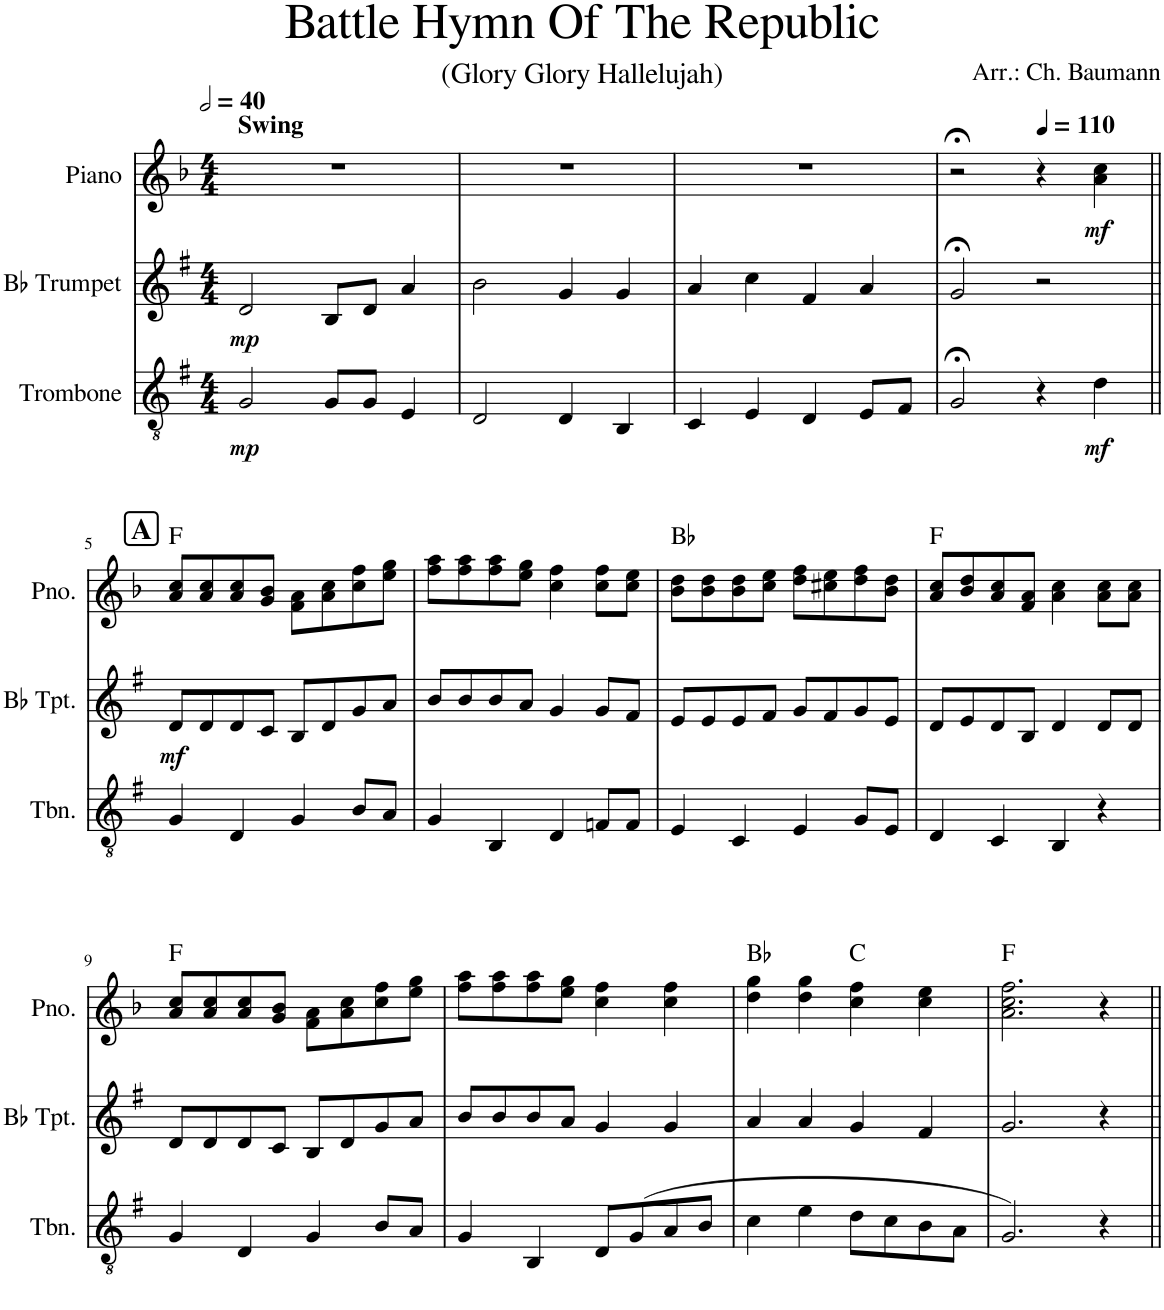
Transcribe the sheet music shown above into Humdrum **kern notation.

**kern	**dynam	**kern	**dynam	**kern	**dynam	**harte
*part3	*part3	*part2	*part2	*part1	*part1	*part1
*staff3	*staff3	*staff2	*staff2	*staff1	*staff1	*
*I"Trombone	*	*I"Bb Trumpet	*	*I"Piano	*	*
*I'Tbn.	*	*I'Bb Tpt.	*	*I'Pno.	*	*
*clefGv2	*	*clefG2	*	*clefG2	*	*
*Trd1c2	*	*Trd1c2	*	*	*	*
*k[f#]	*	*k[f#]	*	*k[b-]	*	*
*M4/4	*	*M4/4	*	*M4/4	*	*
*MM80	*	*MM80	*	*MM80	*	*
=1	=1	=1	=1	=1	=1	=1
!	!	!	!	!LO:TX:a:B:t=Swing	!	!
!	!LO:DY:b	!	!LO:DY:b	!	!	!
2G/	mp	2d/	mp	1r	.	.
8G/L	.	8B/L	.	.	.	.
8G/J	.	8d/J	.	.	.	.
4E/	.	4a/	.	.	.	.
=2	=2	=2	=2	=2	=2	=2
2D/	.	2b\	.	1r	.	.
4D/	.	4g/	.	.	.	.
4BB/	.	4g/	.	.	.	.
=3	=3	=3	=3	=3	=3	=3
4C/	.	4a/	.	1r	.	.
4E/	.	4cc\	.	.	.	.
4D/	.	4f#/	.	.	.	.
8E/L	.	4a/	.	.	.	.
8F#/J	.	.	.	.	.	.
=4	=4	=4	=4	=4	=4	=4
2G;</	.	2g;</	.	2r;<	.	.
*	*	*	*	*MM110	*	*
4r	.	2r	.	4r	.	.
!	!LO:DY:b	!	!	!	!LO:DY:b	!
4d\	mf	.	.	4a\ 4cc\	mf	.
!!LO:LB:g=z
!!LO:REH:place=s1:a:B:cj:fs=14:t=A
=5||	=5||	=5||	=5||	=5||	=5||	=5||
!	!	!	!LO:DY:b	!	!	!
4G/	.	8d/L	mf	8a/ 8cc/L	.	F:maj
.	.	8d/	.	8a/ 8cc/	.	.
4D/	.	8d/	.	8a/ 8cc/	.	.
.	.	8c/J	.	8g/ 8b-/J	.	.
4G/	.	8B/L	.	8f\ 8a\L	.	.
.	.	8d/	.	8a\ 8cc\	.	.
8B/L	.	8g/	.	8cc\ 8ff\	.	.
8A/J	.	8a/J	.	8ee\ 8gg\J	.	.
=6	=6	=6	=6	=6	=6	=6
4G/	.	8b/L	.	8ff\ 8aa\L	.	.
.	.	8b/	.	8ff\ 8aa\	.	.
4BB/	.	8b/	.	8ff\ 8aa\	.	.
.	.	8a/J	.	8ee\ 8gg\J	.	.
4D/	.	4g/	.	4cc\ 4ff\	.	.
8Fn/L	.	8g/L	.	8cc\ 8ff\L	.	.
8F/J	.	8f#/J	.	8cc\ 8ee\J	.	.
=7	=7	=7	=7	=7	=7	=7
4E/	.	8e/L	.	8b-\ 8dd\L	.	Bb:maj
.	.	8e/	.	8b-\ 8dd\	.	.
4C/	.	8e/	.	8b-\ 8dd\	.	.
.	.	8f#/J	.	8cc\ 8ee\J	.	.
4E/	.	8g/L	.	8dd\ 8ff\L	.	.
.	.	8f#/	.	8cc#X\ 8ee\	.	.
8G/L	.	8g/	.	8dd\ 8ff\	.	.
8E/J	.	8e/J	.	8b-\ 8dd\J	.	.
=8	=8	=8	=8	=8	=8	=8
4D/	.	8d/L	.	8a/ 8cc/L	.	F:maj
.	.	8e/	.	8b-/ 8dd/	.	.
4C/	.	8d/	.	8a/ 8cc/	.	.
.	.	8B/J	.	8f/ 8a/J	.	.
4BB/	.	4d/	.	4a\ 4cc\	.	.
4r	.	8d/L	.	8a\ 8cc\L	.	.
.	.	8d/J	.	8a\ 8cc\J	.	.
!!LO:LB:g=z
=9	=9	=9	=9	=9	=9	=9
4G/	.	8d/L	.	8a/ 8cc/L	.	F:maj
.	.	8d/	.	8a/ 8cc/	.	.
4D/	.	8d/	.	8a/ 8cc/	.	.
.	.	8c/J	.	8g/ 8b-/J	.	.
4G/	.	8B/L	.	8f\ 8a\L	.	.
.	.	8d/	.	8a\ 8cc\	.	.
8B/L	.	8g/	.	8cc\ 8ff\	.	.
8A/J	.	8a/J	.	8ee\ 8gg\J	.	.
=10	=10	=10	=10	=10	=10	=10
4G/	.	8b/L	.	8ff\ 8aa\L	.	.
.	.	8b/	.	8ff\ 8aa\	.	.
4BB/	.	8b/	.	8ff\ 8aa\	.	.
.	.	8a/J	.	8ee\ 8gg\J	.	.
8D/L	.	4g/	.	4cc\ 4ff\	.	.
(8G/	.	.	.	.	.	.
8A/	.	4g/	.	4cc\ 4ff\	.	.
8B/J	.	.	.	.	.	.
=11	=11	=11	=11	=11	=11	=11
4c\	.	4a/	.	4dd\ 4gg\	.	Bb:maj
4e\	.	4a/	.	4dd\ 4gg\	.	.
8d\L	.	4g/	.	4cc\ 4ff\	.	C:maj
8c\	.	.	.	.	.	.
8B\	.	4f#/	.	4cc\ 4ee\	.	.
8A\J	.	.	.	.	.	.
=12	=12	=12	=12	=12	=12	=12
2.G/)	.	2.g/	.	2.a\ 2.cc\ 2.ff\	.	F:maj
4r	.	4r	.	4r	.	.
=||	=||	=||	=||	=||	=||	=||
*-	*-	*-	*-	*-	*-	*-
